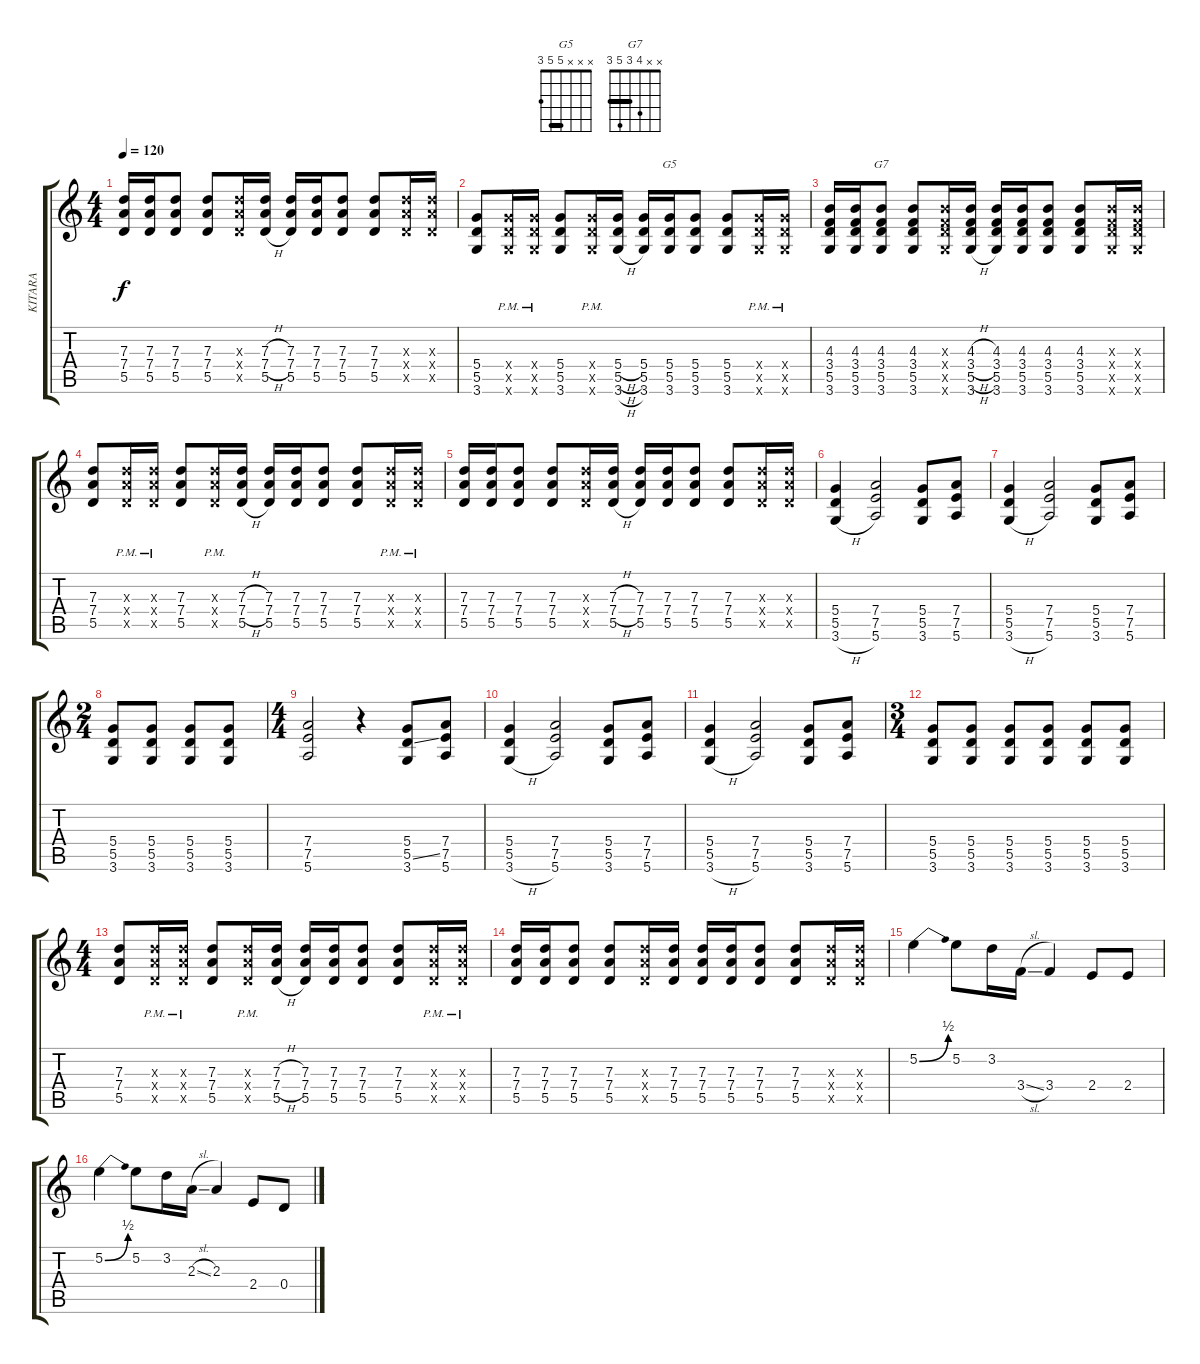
\track ("KITARA" "KITARA") {instrument distortionguitar}
\staff {score tabs}
\tuning (E4 B3 G3 D3 A2 E2) {hide}
\chord ("G5" x x x 5 5 3) {barre 5}
\chord ("G7" x x 4 3 5 3) {barre 3}
\ts (4 4)
\tempo 120
\clef g2
\ks c
(7.3 7.4 5.5).16{dy f} (7.3 7.4 5.5).16 (7.3 7.4 5.5).8 (7.3 7.4 5.5).8 (7.3{x} 7.4{x} 5.5{x}).16 (7.3{h} 7.4{h} 5.5{h}).16 (7.3 7.4 5.5).16 (7.3 7.4 5.5).16 (7.3 7.4 5.5).8 (7.3 7.4 5.5).8 (7.3{x} 7.4{x} 5.5{x}).16 (7.3{x} 7.4{x} 5.5{x}).16 |
(5.4 5.5 3.6).8 (5.4{pm x} 5.5{pm x} 3.6{x}).16 (5.4{pm x} 5.5{pm x} 3.6{x}).16 (5.4 5.5 3.6).8 (5.4{pm x} 5.5{pm x} 3.6{x}).16 (5.4{h} 5.5{h} 3.6{h}).16 (5.4 5.5 3.6).16 (5.4 5.5 3.6).16{ch "G5"} (5.4 5.5 3.6).8 (5.4 5.5 3.6).8 (5.4{pm x} 5.5{pm x} 3.6{x}).16 (5.4{pm x} 5.5{pm x} 3.6{x}).16 |
(4.3 3.4 5.5 3.6).16 (4.3 3.4 5.5 3.6).16 (4.3 3.4 5.5 3.6).8{ch "G7"} (4.3 3.4 5.5 3.6).8 (4.3{x} 3.4{x} 5.5{x} 3.6{x}).16 (4.3{h} 3.4{h} 5.5{h} 3.6{h}).16 (4.3 3.4 5.5 3.6).16 (4.3 3.4 5.5 3.6).16 (4.3 3.4 5.5 3.6).8 (4.3 3.4 5.5 3.6).8 (4.3{x} 3.4{x} 5.5{x} 3.6{x}).16 (4.3{x} 3.4{x} 5.5{x} 3.6{x}).16 |
(7.3 7.4 5.5).8 (7.3{pm x} 7.4{pm x} 5.5{pm x}).16 (7.3{pm x} 7.4{pm x} 5.5{pm x}).16 (7.3 7.4 5.5).8 (7.3{pm x} 7.4{pm x} 5.5{pm x}).16 (7.3{h} 7.4{h} 5.5{h}).16 (7.3 7.4 5.5).16 (7.3 7.4 5.5).16 (7.3 7.4 5.5).8 (7.3 7.4 5.5).8 (7.3{pm x} 7.4{pm x} 5.5{pm x}).16 (7.3{pm x} 7.4{pm x} 5.5{pm x}).16 |
(7.3 7.4 5.5).16 (7.3 7.4 5.5).16 (7.3 7.4 5.5).8 (7.3 7.4 5.5).8 (7.3{x} 7.4{x} 5.5{x}).16 (7.3{h} 7.4{h} 5.5{h}).16 (7.3 7.4 5.5).16 (7.3 7.4 5.5).16 (7.3 7.4 5.5).8 (7.3 7.4 5.5).8 (7.3{x} 7.4{x} 5.5{x}).16 (7.3{x} 7.4{x} 5.5{x}).16 |
(5.4 5.5 3.6{h}).4 (7.4 7.5 5.6).2 (5.4 5.5 3.6).8 (7.4 7.5 5.6).8 |
(5.4 5.5 3.6{h}).4 (7.4 7.5 5.6).2 (5.4 5.5 3.6).8 (7.4 7.5 5.6).8 |
\ts (2 4)
(5.4 5.5 3.6).8 (5.4 5.5 3.6).8 (5.4 5.5 3.6).8 (5.4 5.5 3.6).8 |
\ts (4 4)
(7.4 7.5 5.6).2 r.4 (5.4 5.5{ss} 3.6).8 (7.4 7.5 5.6).8 |
(5.4 5.5 3.6{h}).4 (7.4 7.5 5.6).2 (5.4 5.5 3.6).8 (7.4 7.5 5.6).8 |
(5.4 5.5 3.6{h}).4 (7.4 7.5 5.6).2 (5.4 5.5 3.6).8 (7.4 7.5 5.6).8 |
\ts (3 4)
(5.4 5.5 3.6).8 (5.4 5.5 3.6).8 (5.4 5.5 3.6).8 (5.4 5.5 3.6).8 (5.4 5.5 3.6).8 (5.4 5.5 3.6).8 |
\ts (4 4)
(7.3 7.4 5.5).8 (7.3{pm x} 7.4{pm x} 5.5{pm x}).16 (7.3{pm x} 7.4{pm x} 5.5{pm x}).16 (7.3 7.4 5.5).8 (7.3{pm x} 7.4{pm x} 5.5{pm x}).16 (7.3{h} 7.4{h} 5.5{h}).16 (7.3 7.4 5.5).16 (7.3 7.4 5.5).16 (7.3 7.4 5.5).8 (7.3 7.4 5.5).8 (7.3{pm x} 7.4{pm x} 5.5{pm x}).16 (7.3{pm x} 7.4{pm x} 5.5{pm x}).16 |
(7.3 7.4 5.5).16 (7.3 7.4 5.5).16 (7.3 7.4 5.5).8 (7.3 7.4 5.5).8 (7.3{x} 7.4{x} 5.5{x}).16 (7.3 7.4 5.5).16 (7.3 7.4 5.5).16 (7.3 7.4 5.5).16 (7.3 7.4 5.5).8 (7.3 7.4 5.5).8 (7.3{x} 7.4{x} 5.5{x}).16 (7.3{x} 7.4{x} 5.5{x}).16 |
5.2{be (bend 0 0 60 2)}.4 5.2.8 3.2.16 3.4{sl}.16 3.4.4 2.4.8 2.4.8 |
5.2{be (bend 0 0 60 2)}.4 5.2.8 3.2.16 2.3{sl}.16 2.3.4 2.4.8 0.4.8
